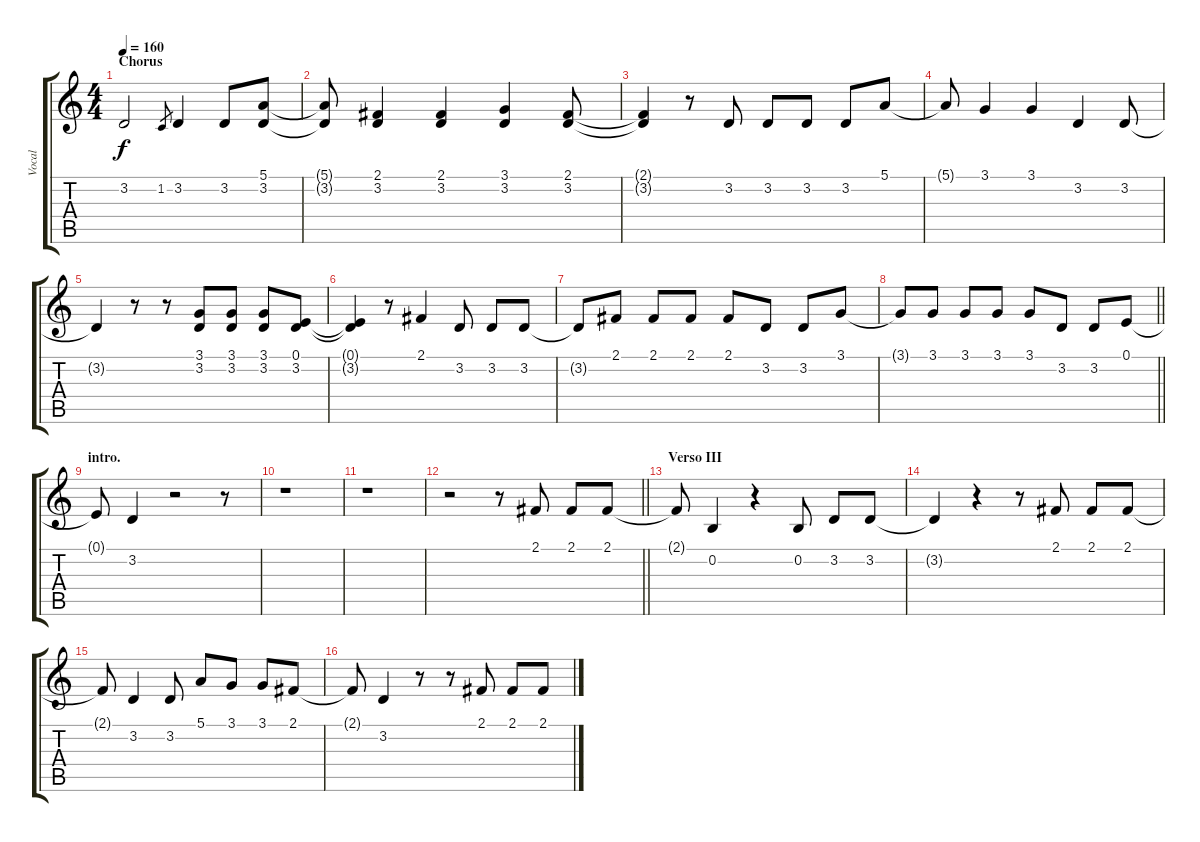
\track ("Vocal" "Vocal") {instrument flute}
\staff {score tabs}
\tuning (E4 B3 G3 D3 A2 E2) {hide}
\ts (4 4)
\section ("" "Chorus")
\tempo 160
\clef g2
\ks c
3.2{t}.2{dy f} 1.2.8{gr} 3.2.4 3.2.8 (5.1 3.2).8 |
(5.1{t} 3.2{t}).8 (2.1 3.2).4 (2.1 3.2).4 (3.1 3.2).4 (2.1 3.2).8 |
(2.1{t} 3.2{t}).4 r.8 3.2.8 3.2.8 3.2.8 3.2.8 5.1.8 |
5.1{t}.8 3.1.4 3.1.4 3.2.4 3.2.8 |
3.2{t}.4 r.8 r.8 (3.1 3.2).8 (3.1 3.2).8 (3.1 3.2).8 (0.1 3.2).8 |
(0.1{t} 3.2{t}).4 r.8 2.1.4 3.2.8 3.2.8 3.2.8 |
3.2{t}.8 2.1.8 2.1.8 2.1.8 2.1.8 3.2.8 3.2.8 3.1.8 |
\barLineRight lightlight
3.1{t}.8 3.1.8 3.1.8 3.1.8 3.1.8 3.2.8 3.2.8 0.1.8 |
\section ("" "intro.")
0.1{t}.8 3.2.4 r.2 r.8 |
r.1 |
r.1 |
\barLineRight lightlight
r.2 r.8 2.1.8 2.1.8 2.1.8 |
\section ("" "Verso III")
2.1{t}.8 0.2.4 r.4 0.2.8 3.2.8 3.2.8 |
3.2{t}.4 r.4 r.8 2.1.8 2.1.8 2.1.8 |
2.1{t}.8 3.2.4 3.2.8 5.1.8 3.1.8 3.1.8 2.1.8 |
2.1{t}.8 3.2.4 r.8 r.8 2.1.8 2.1.8 2.1.8
